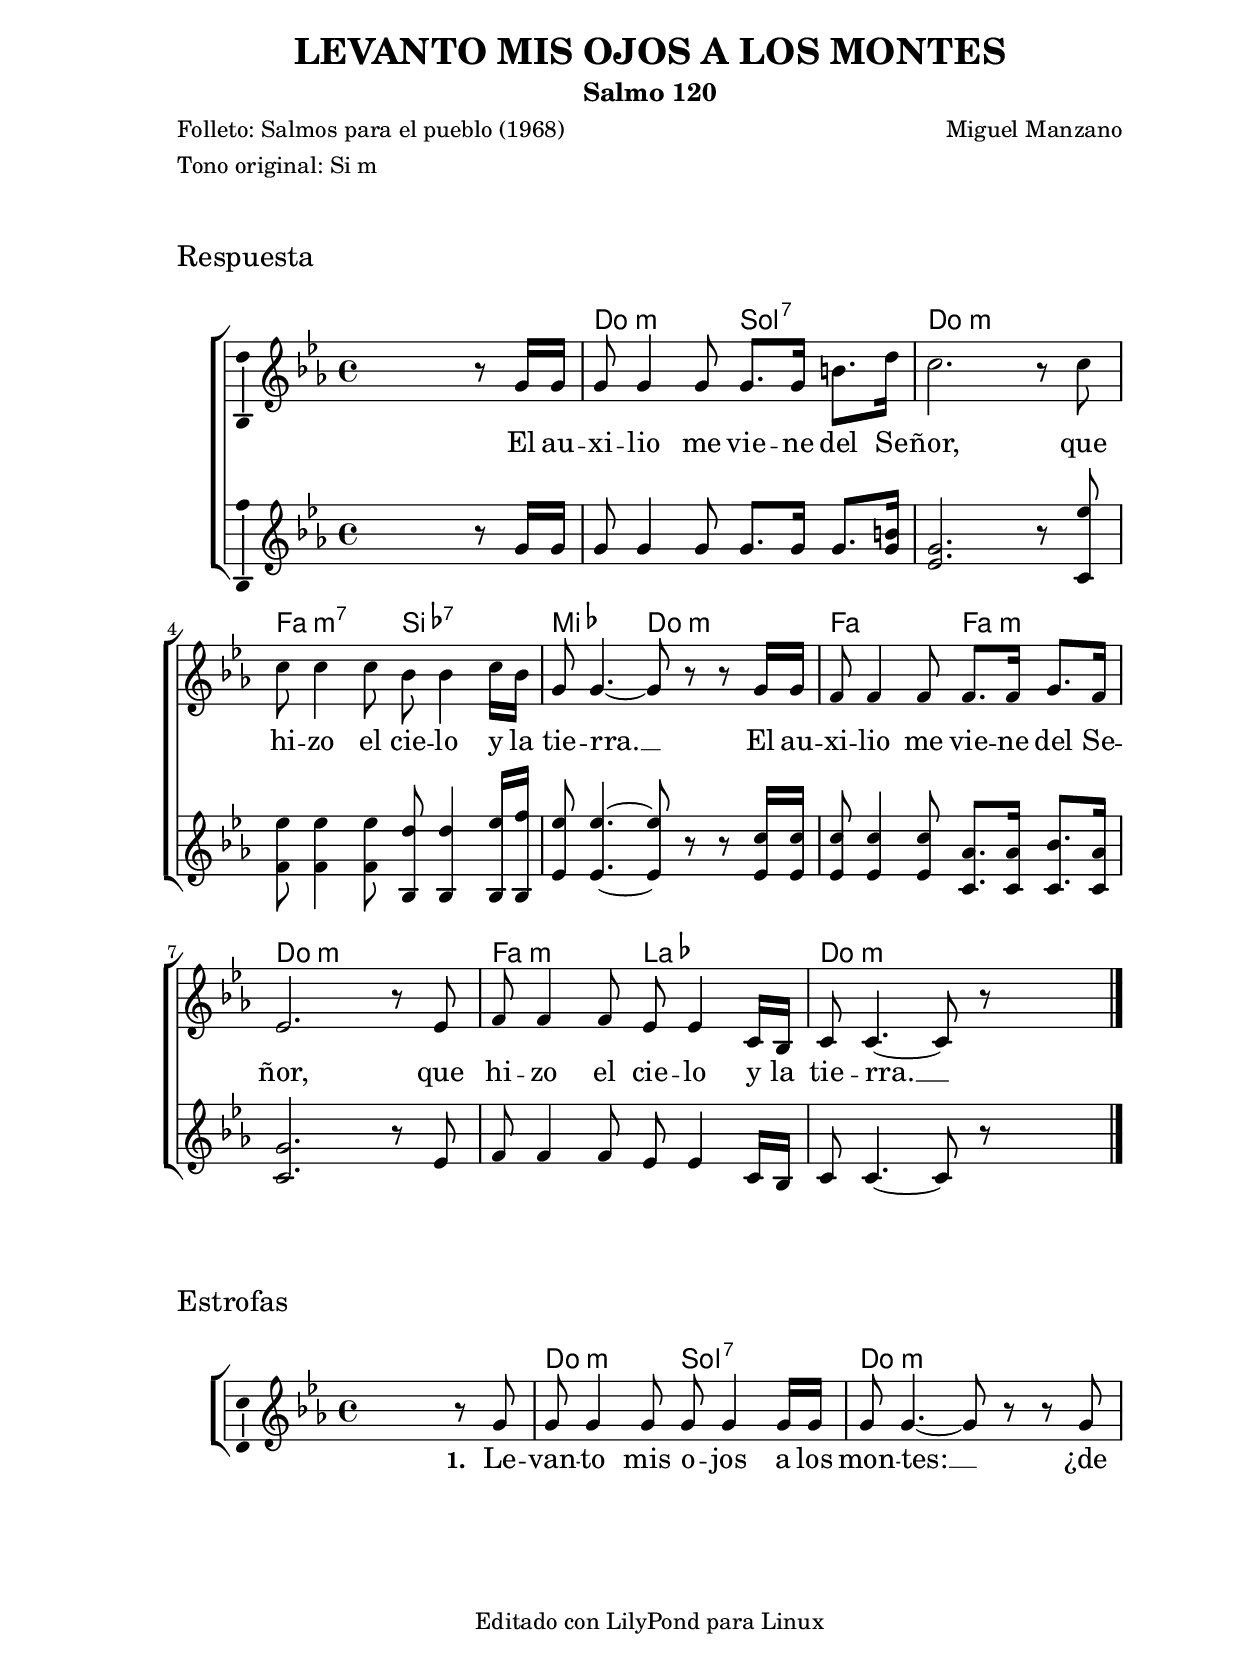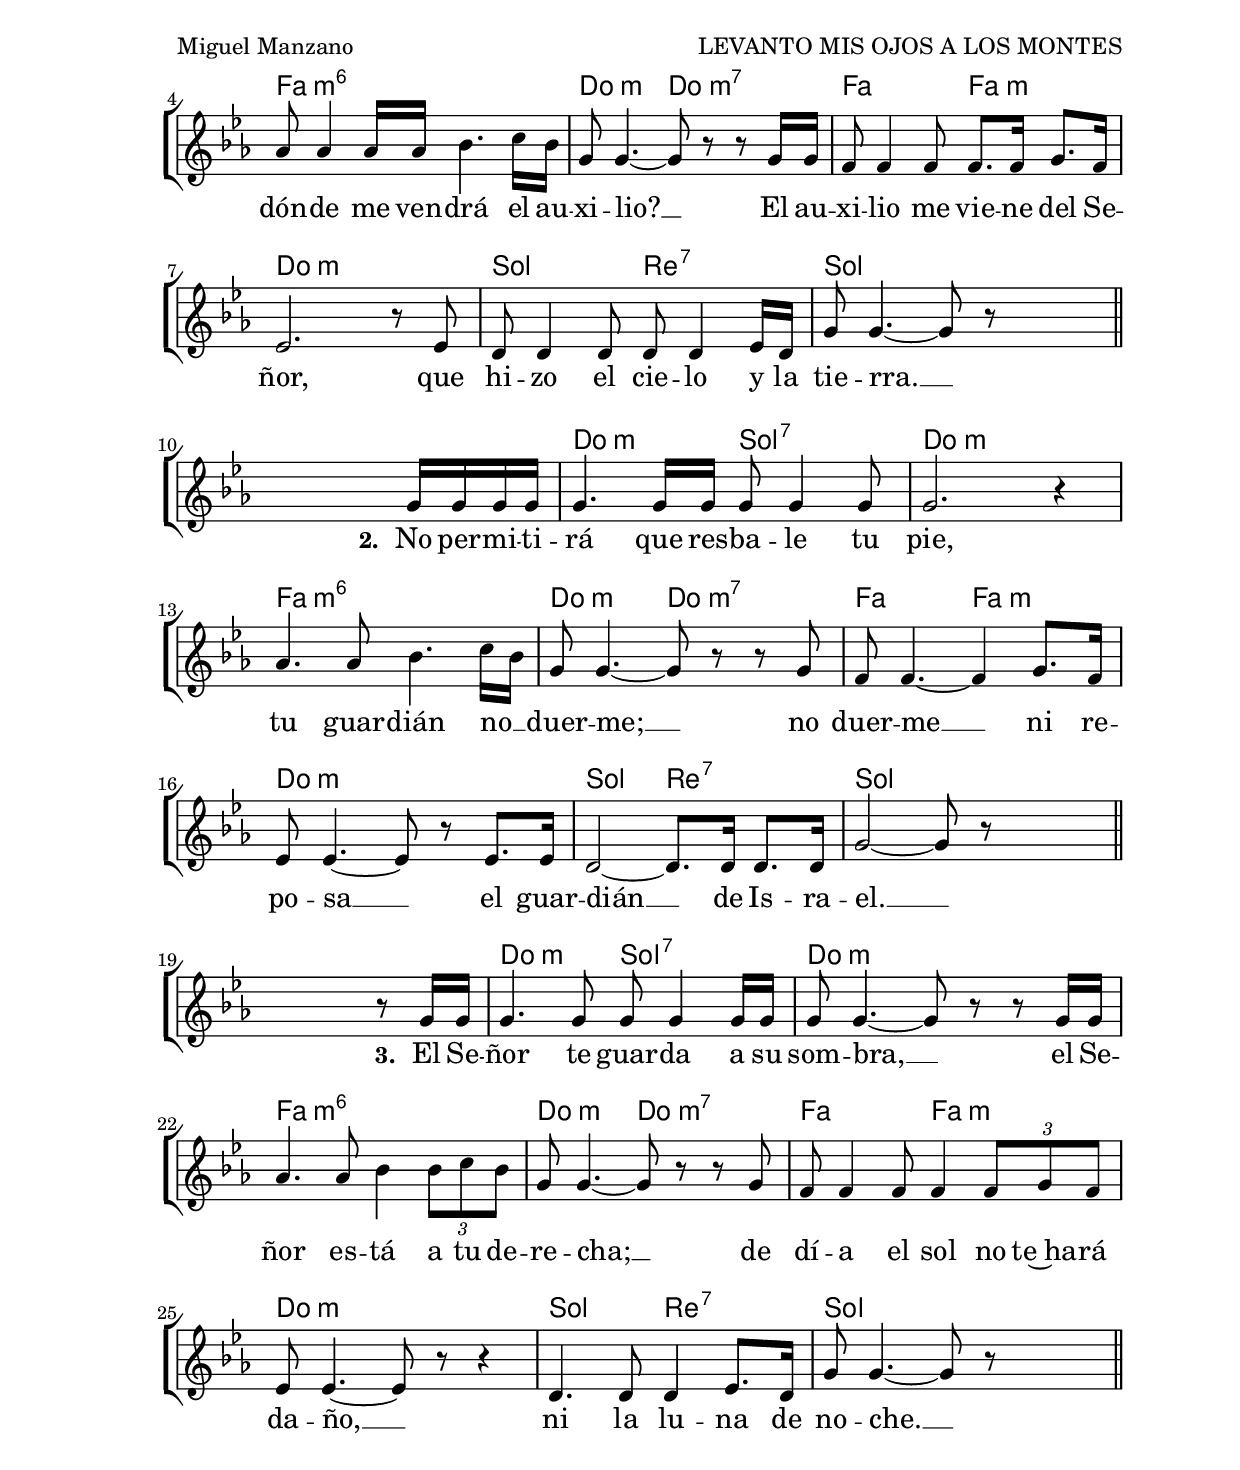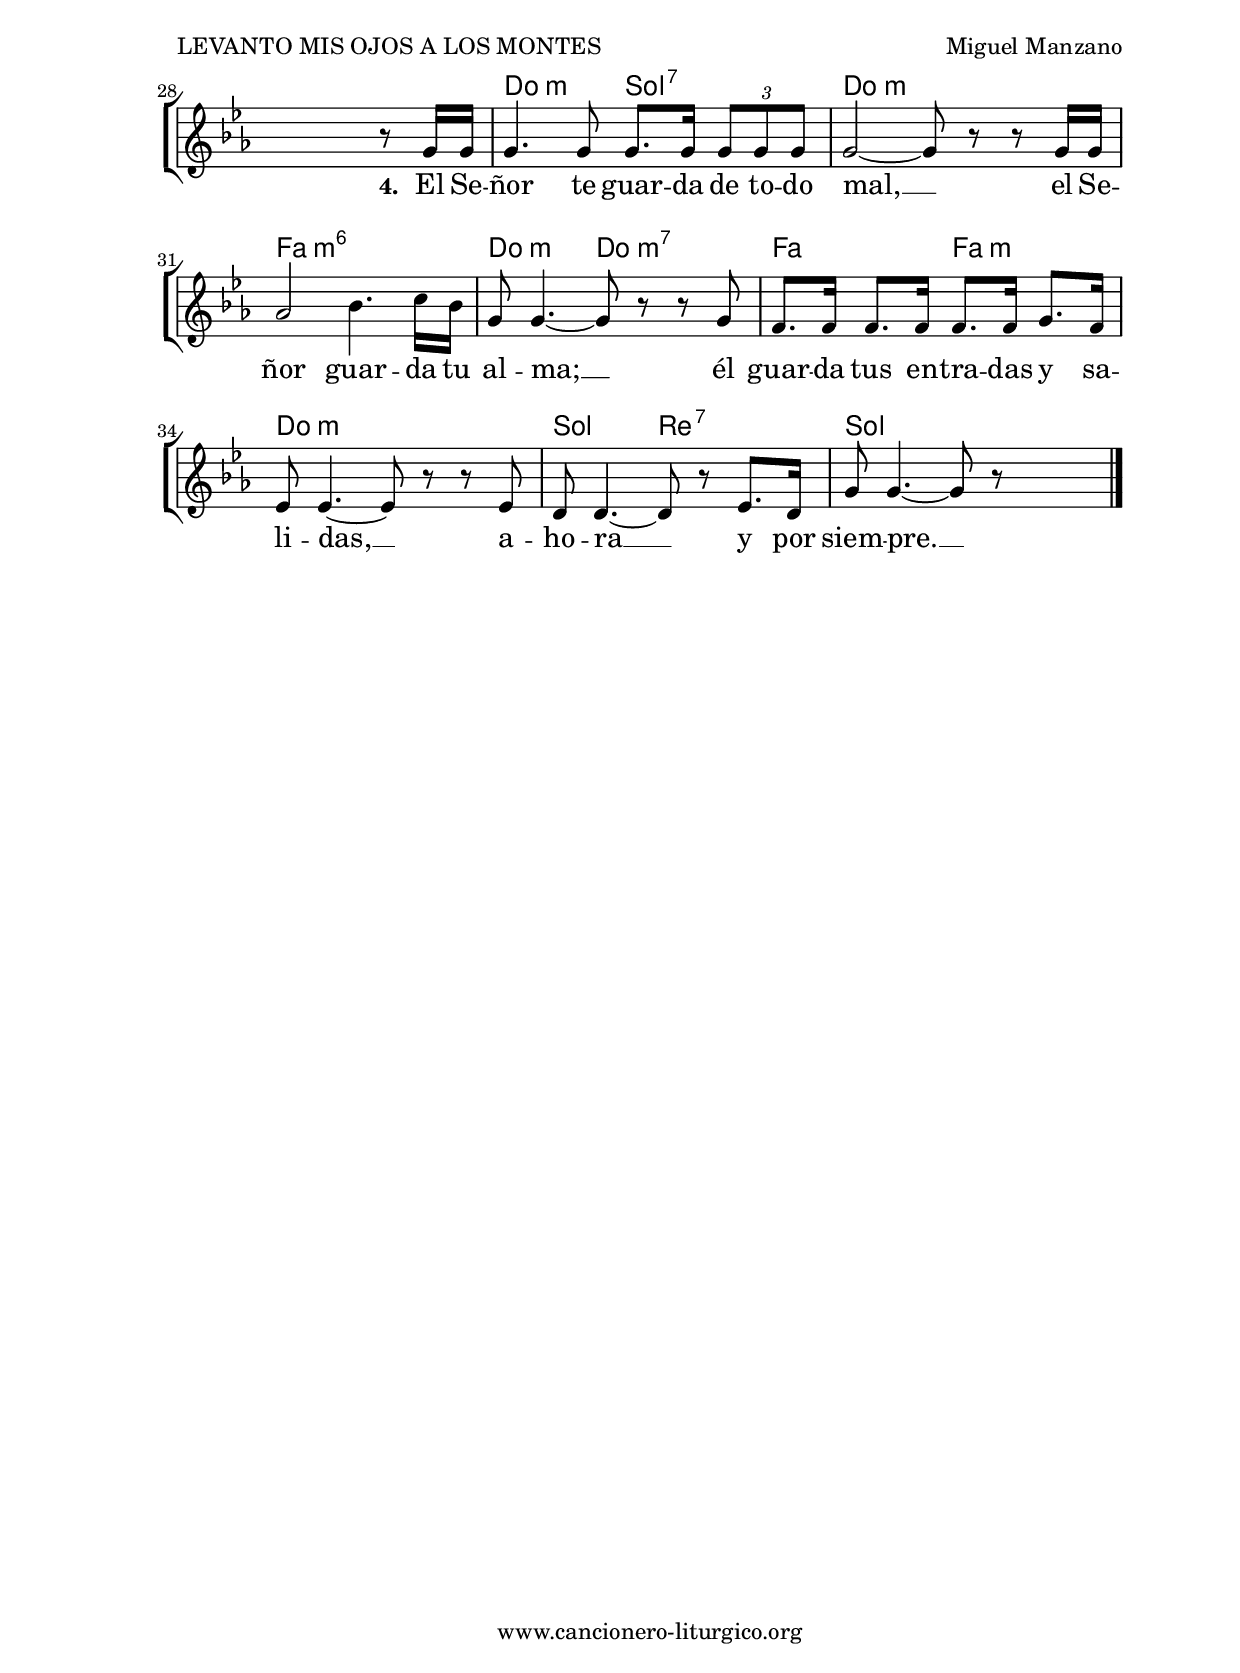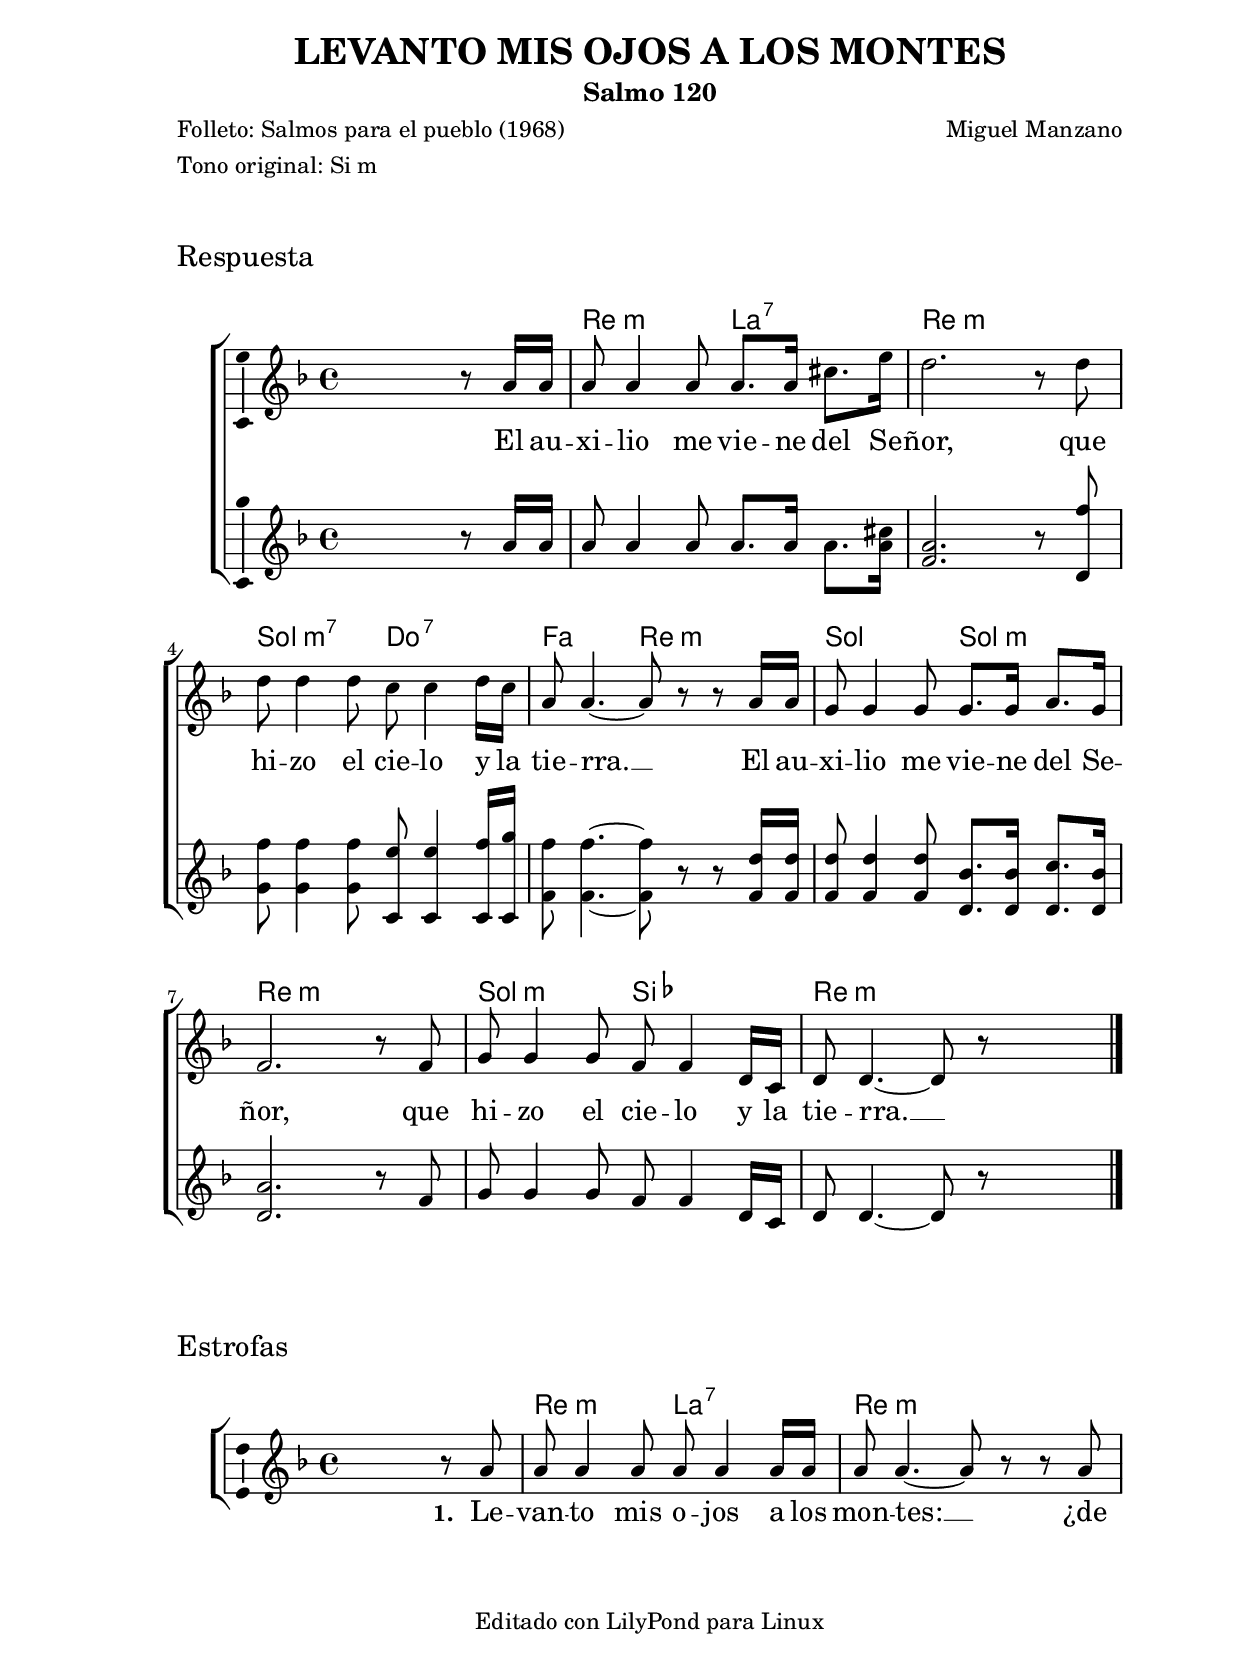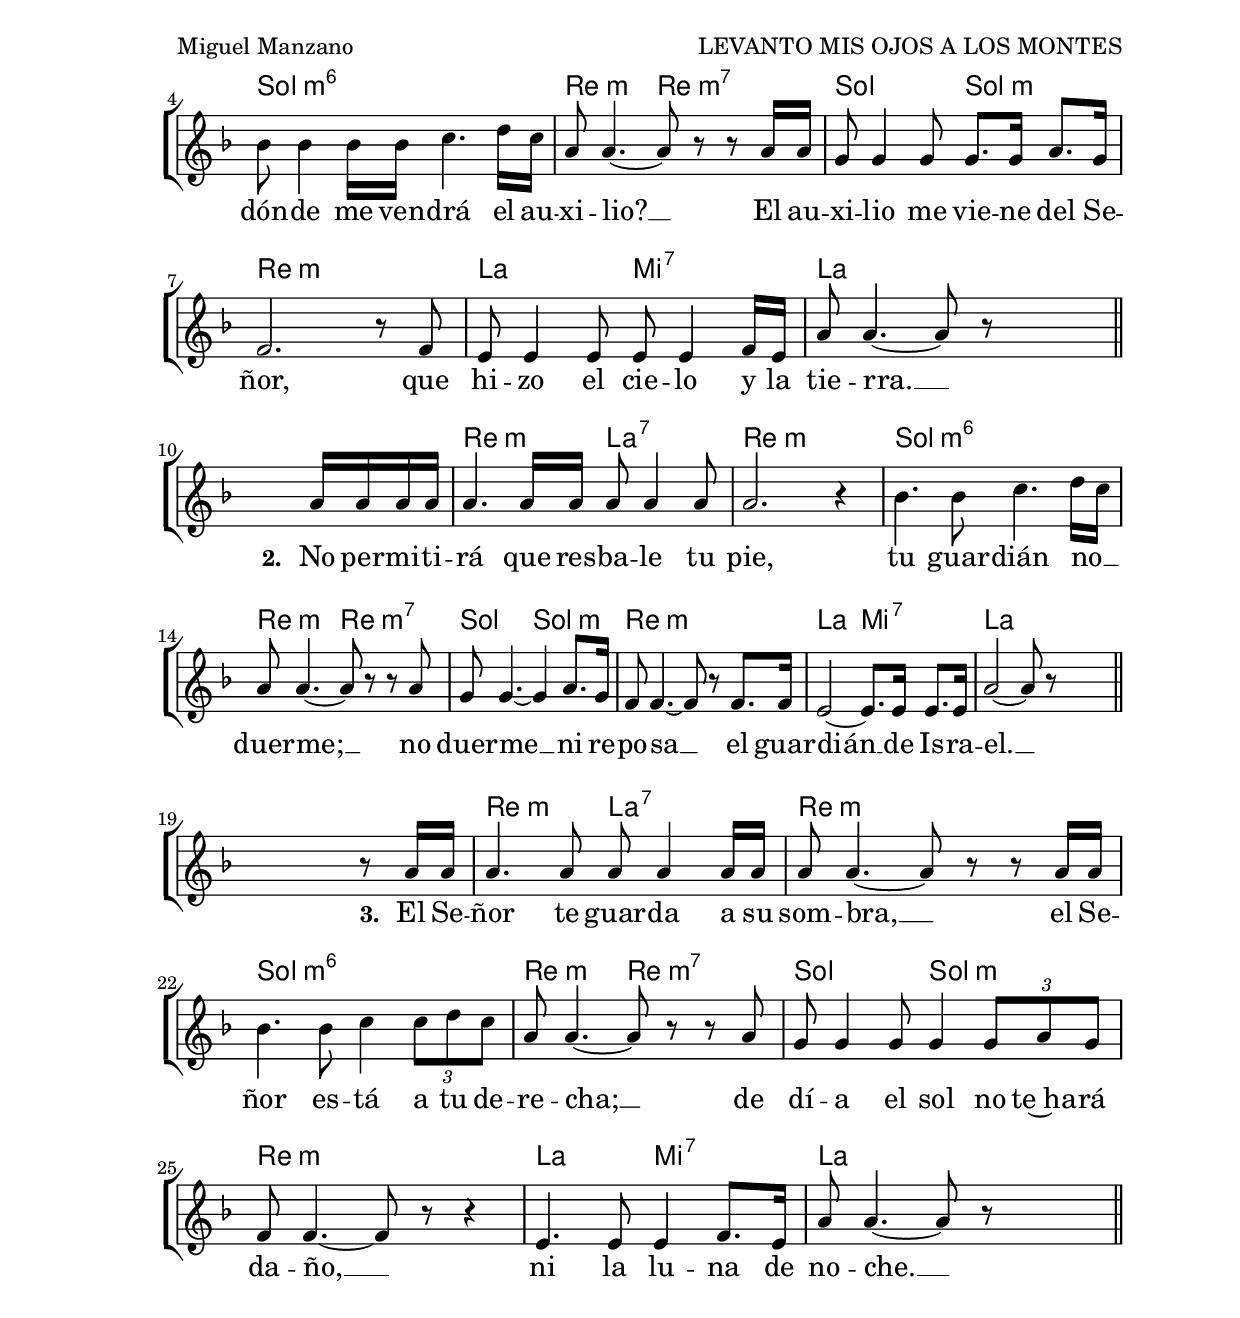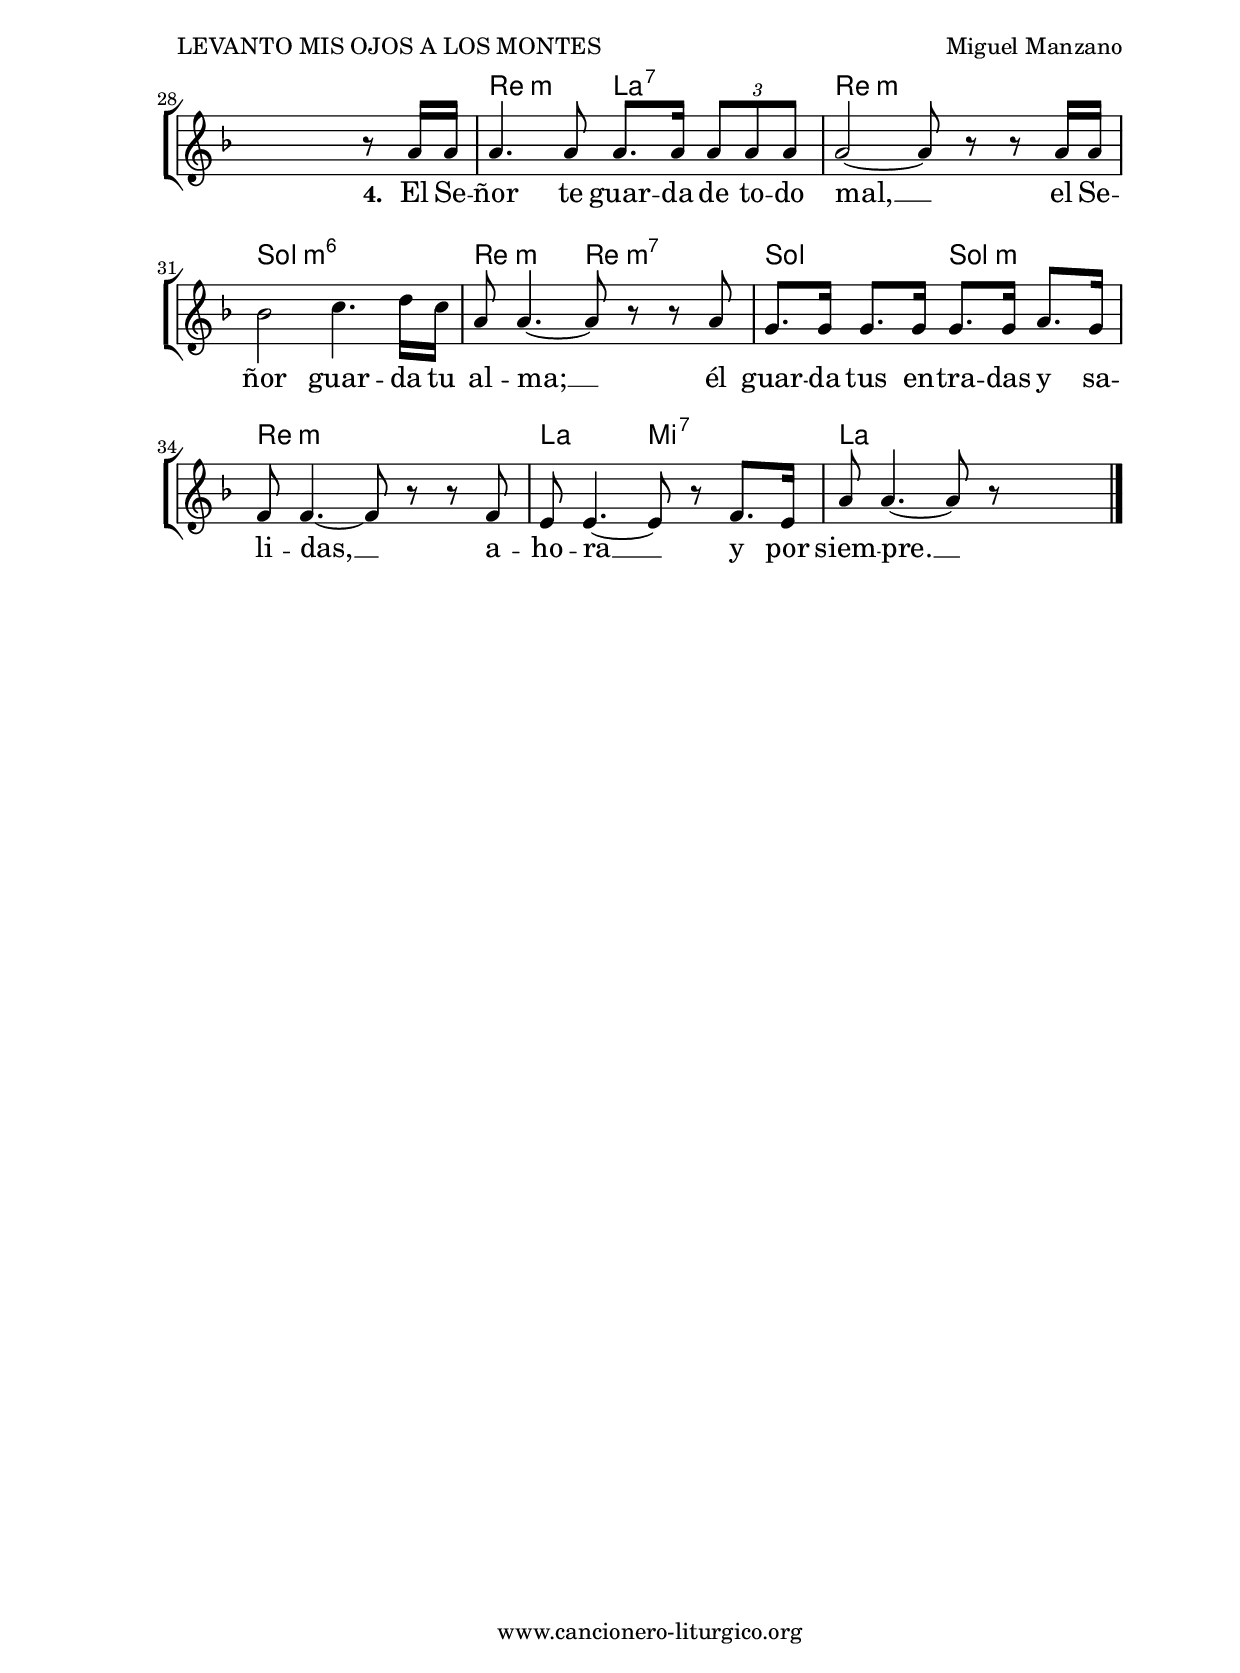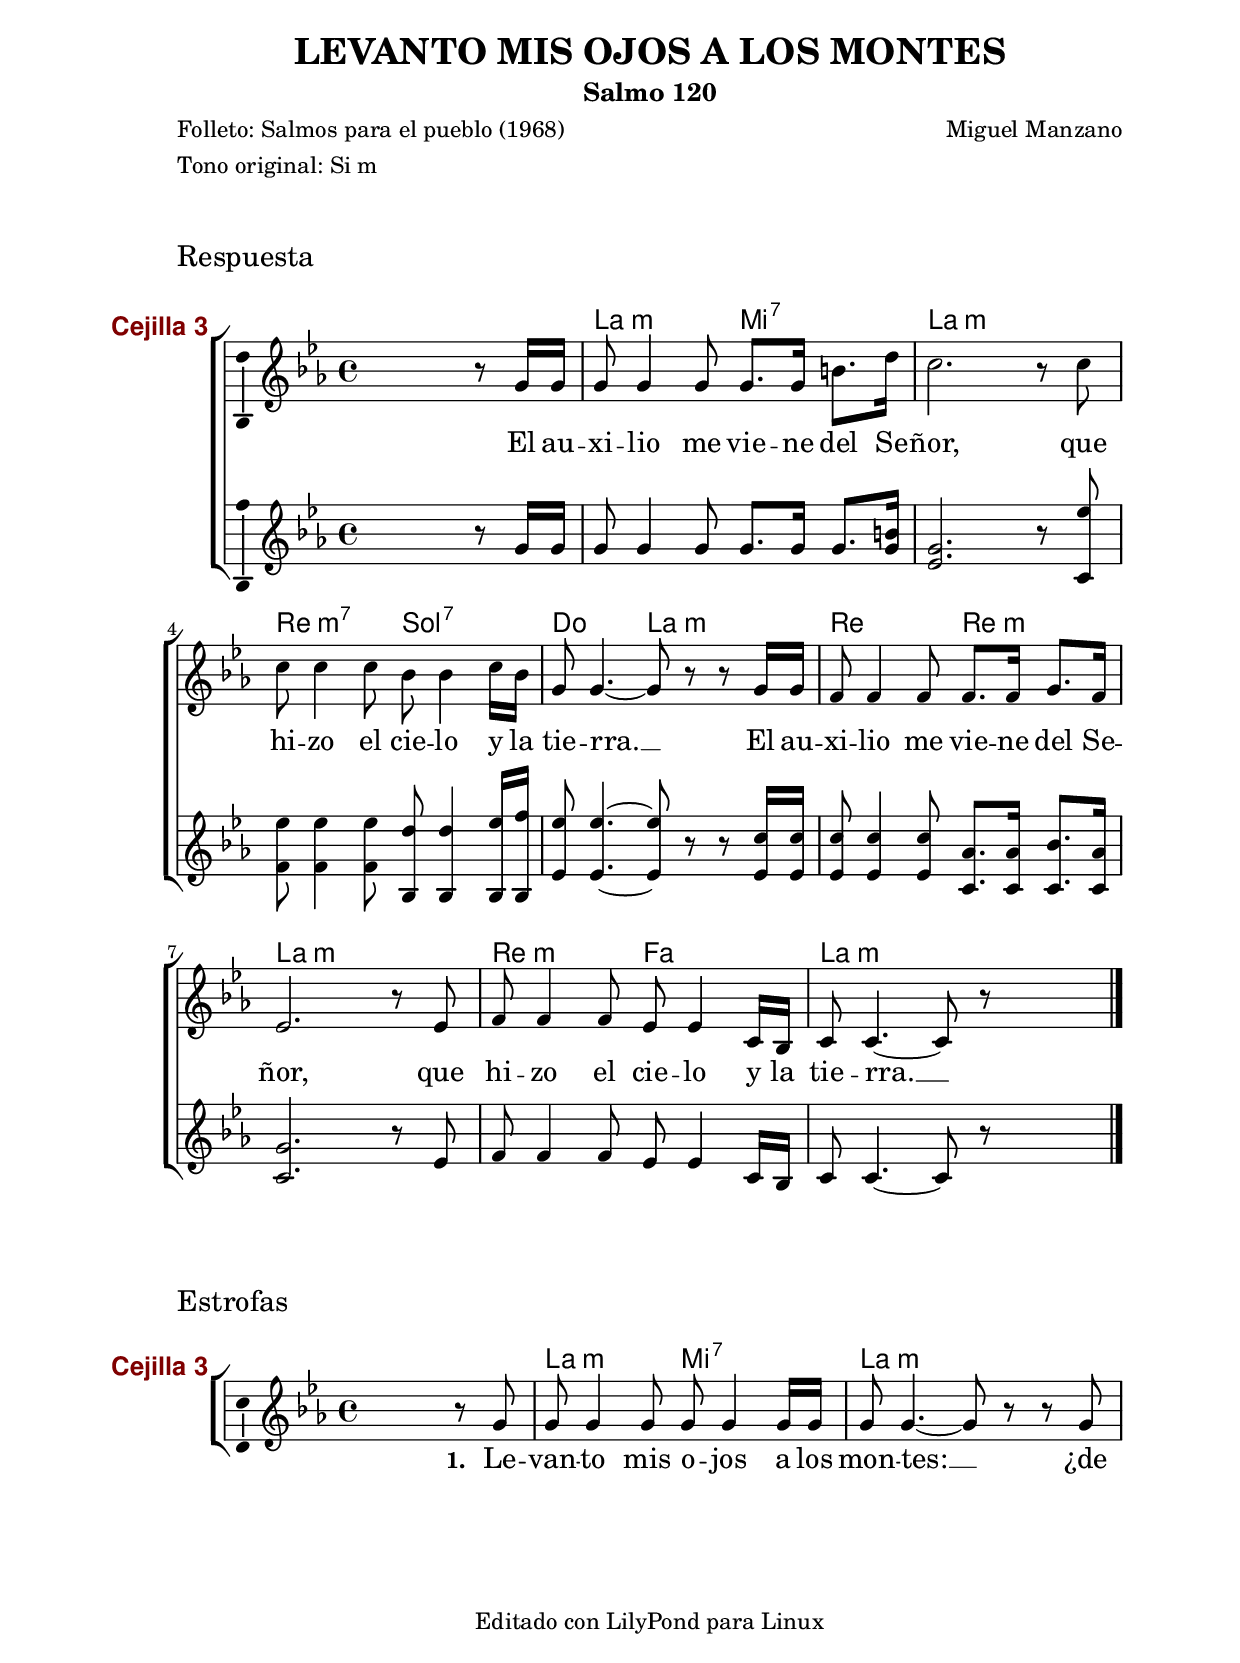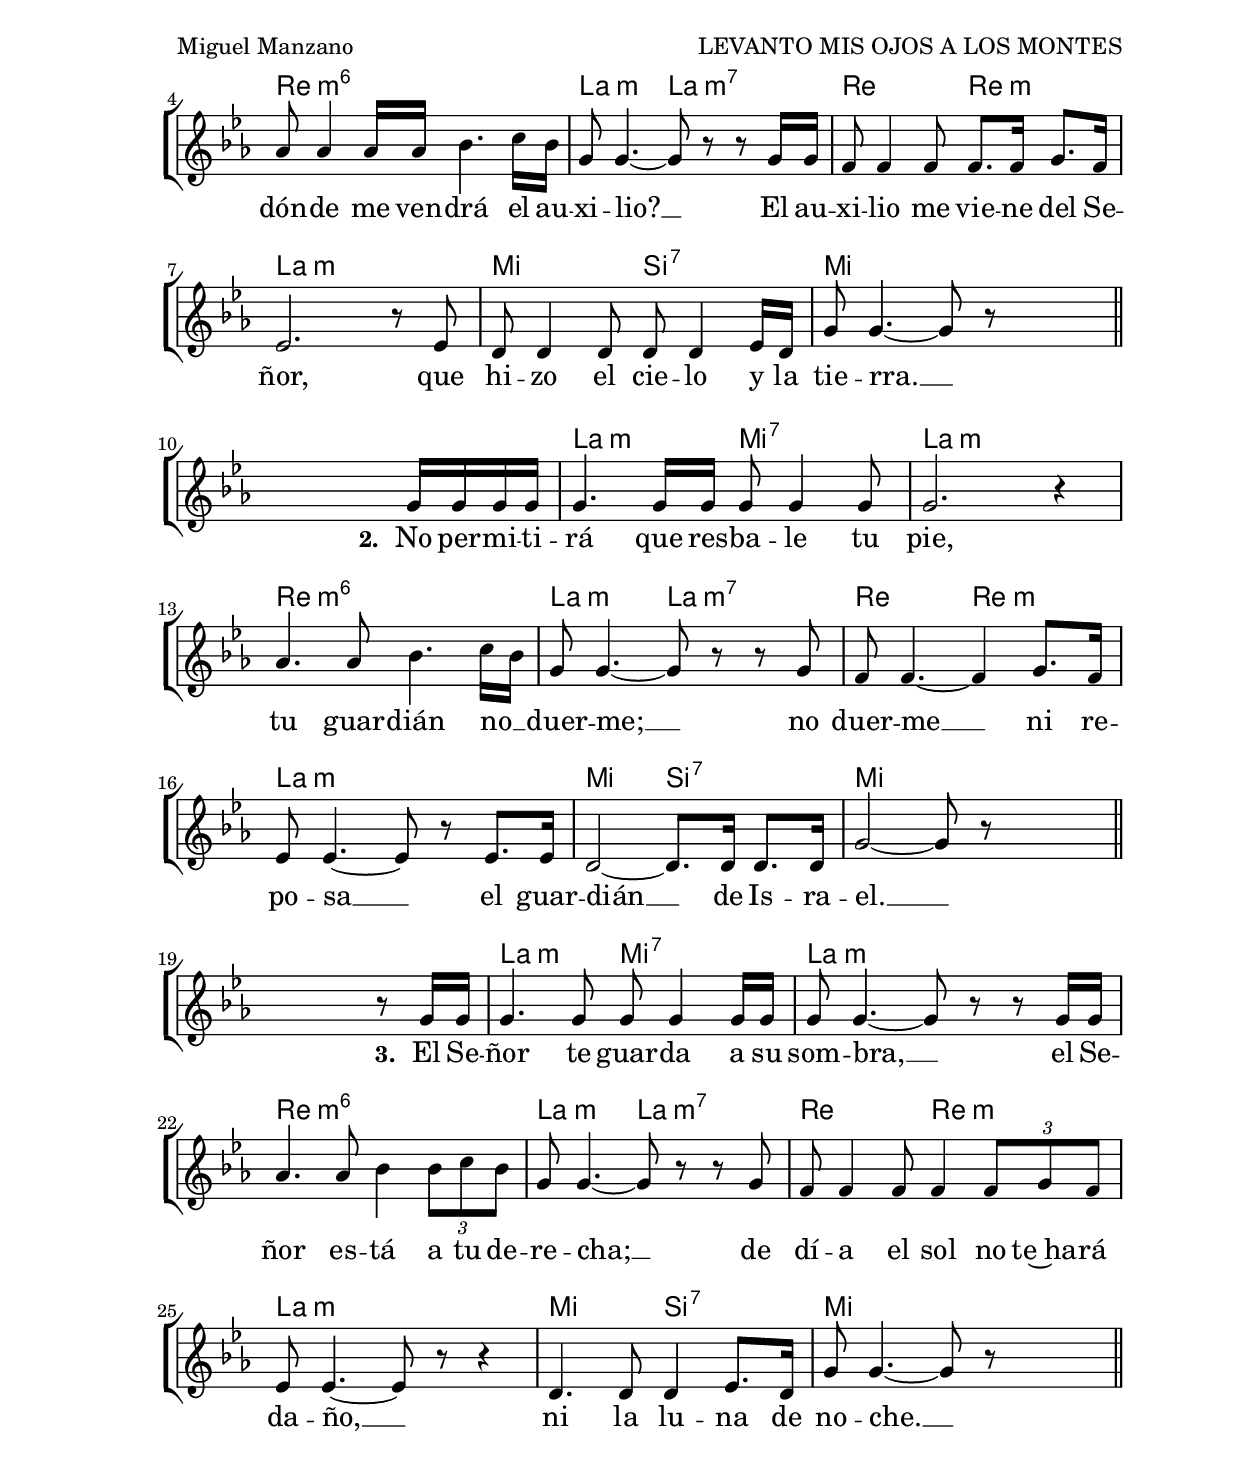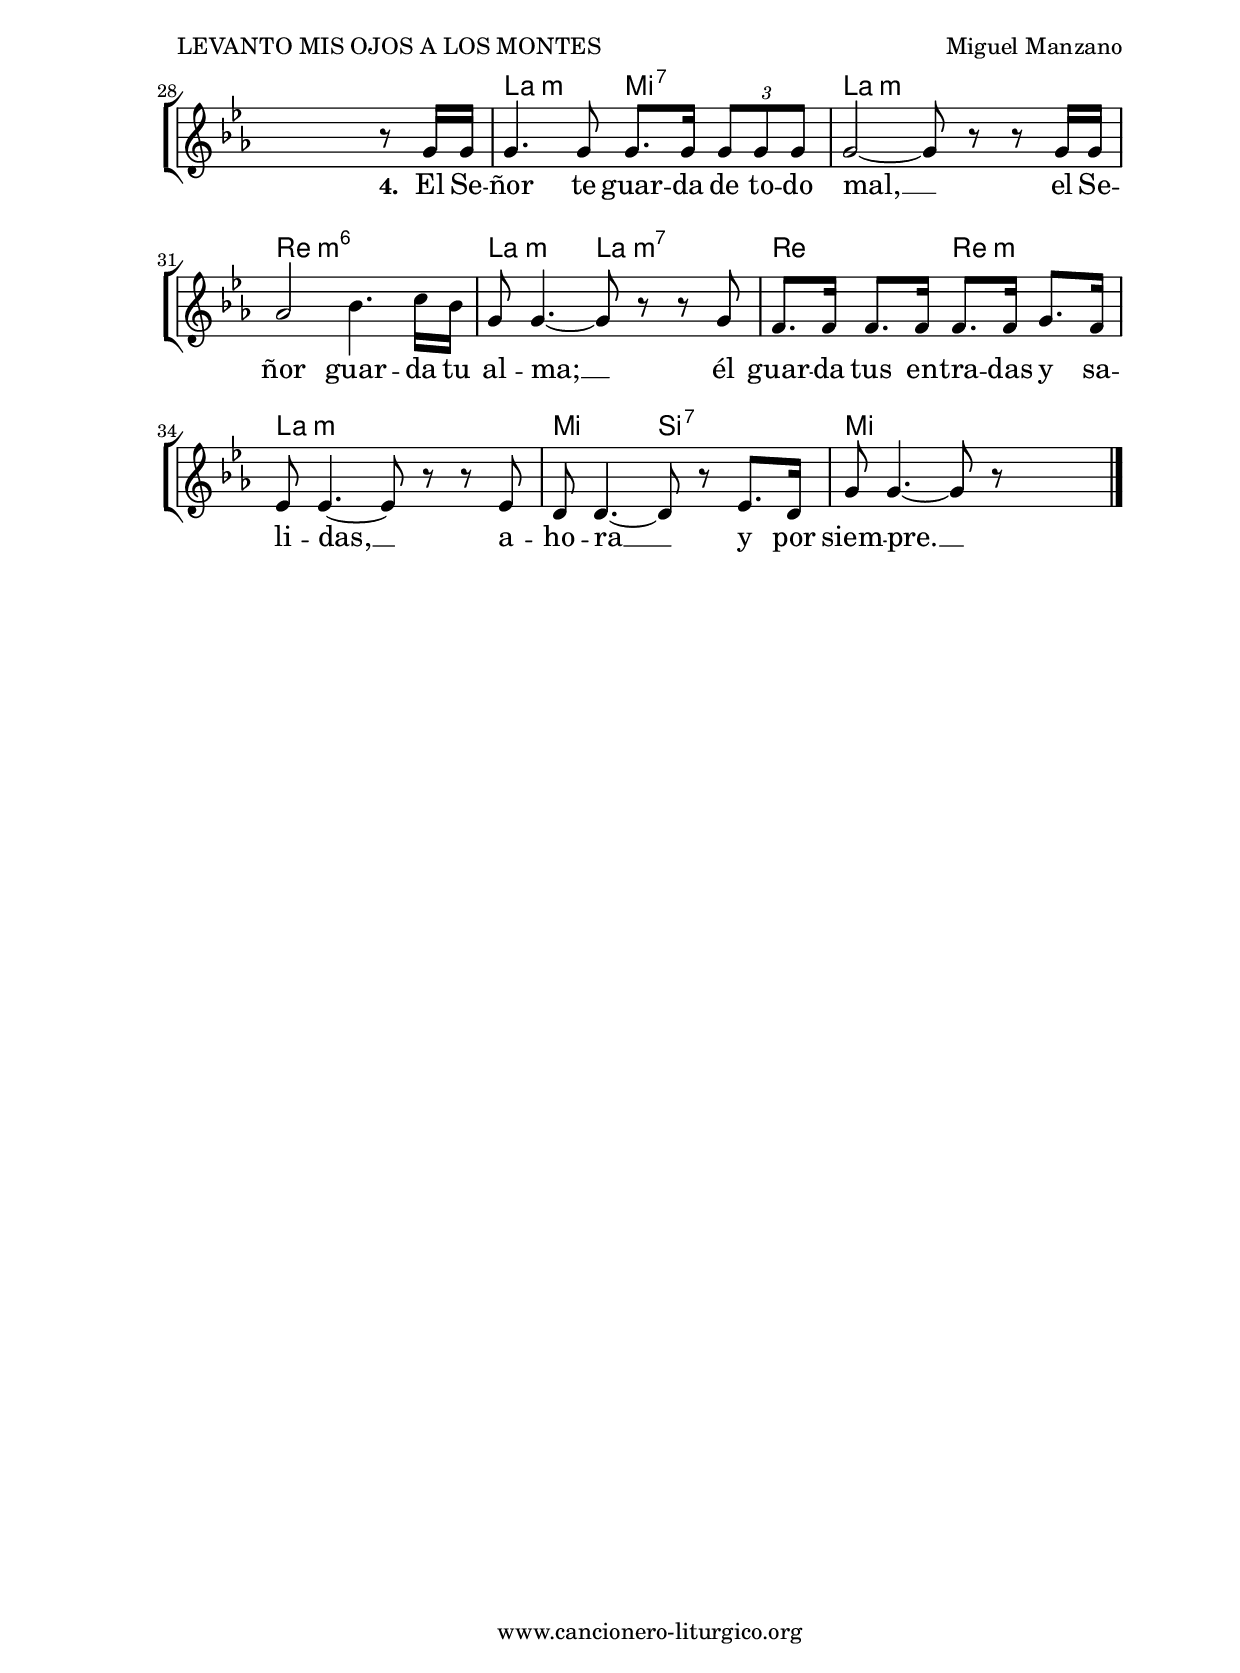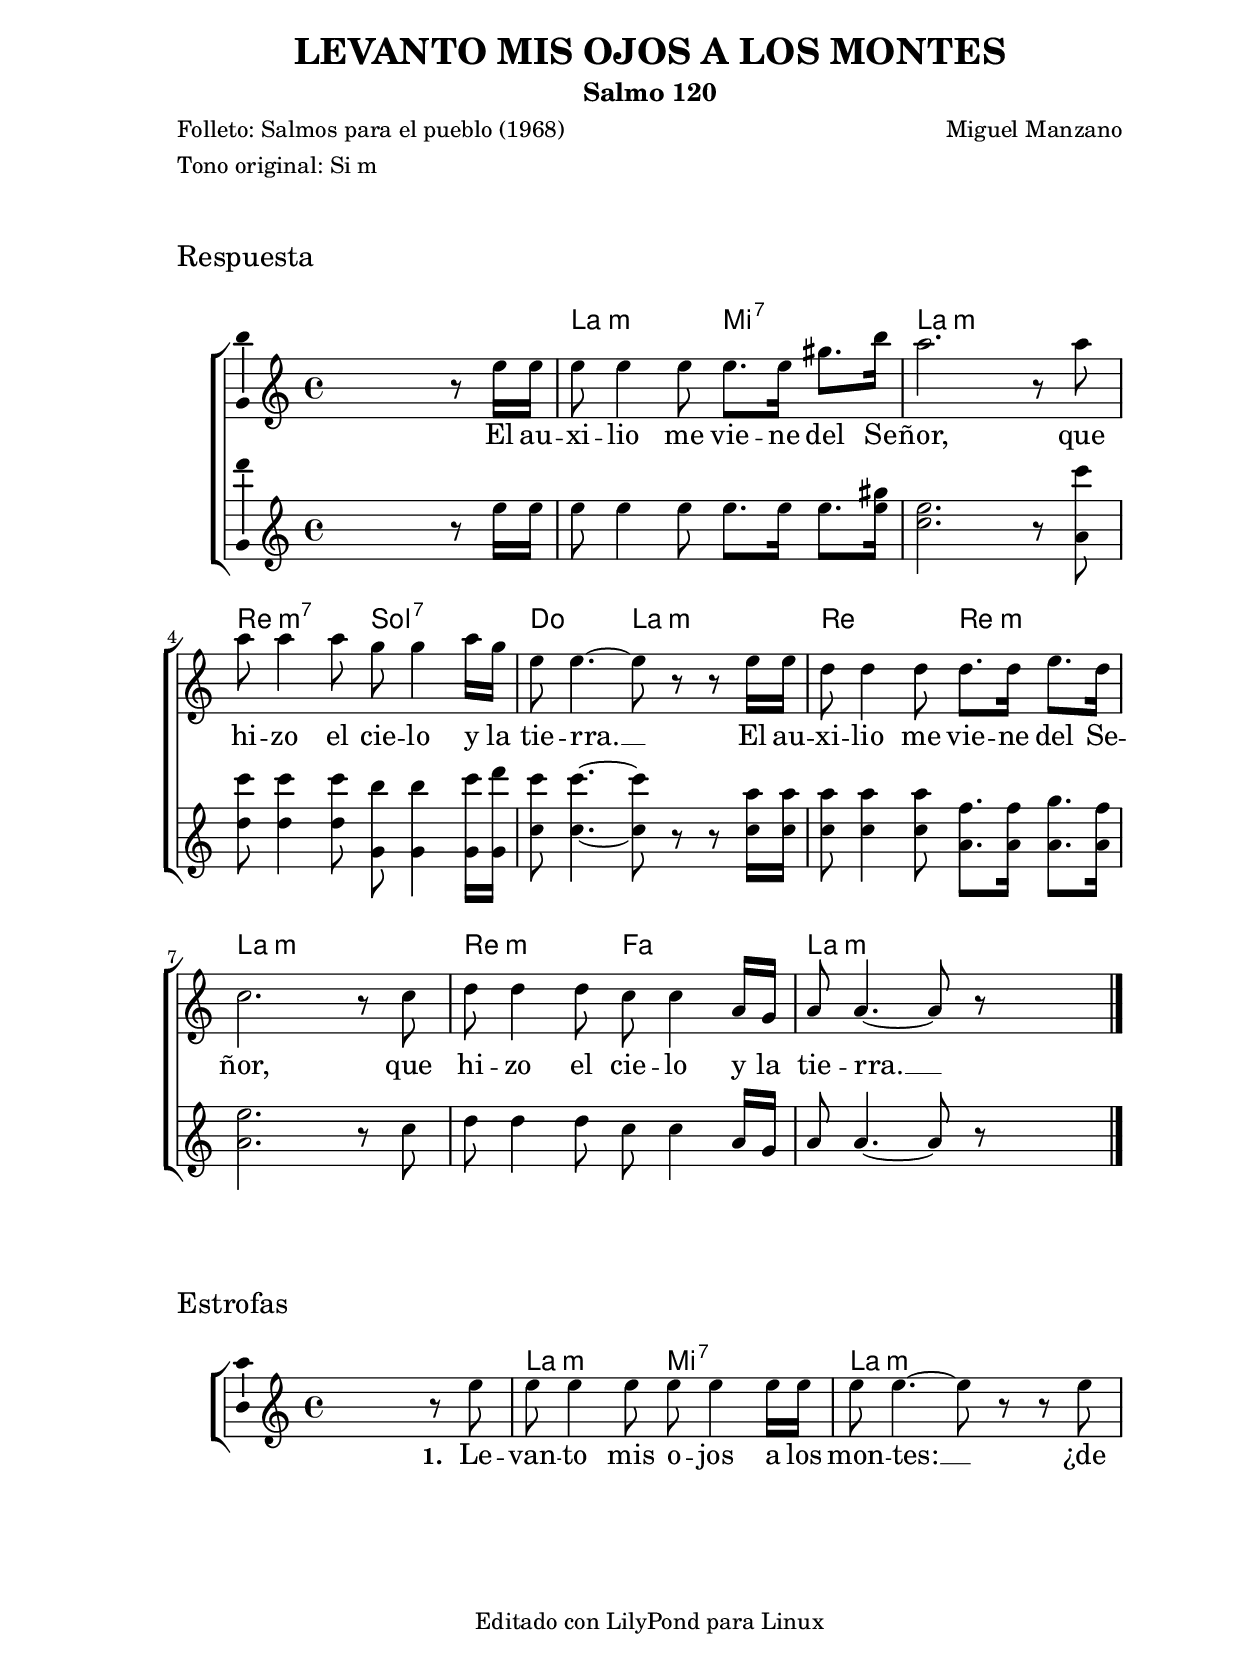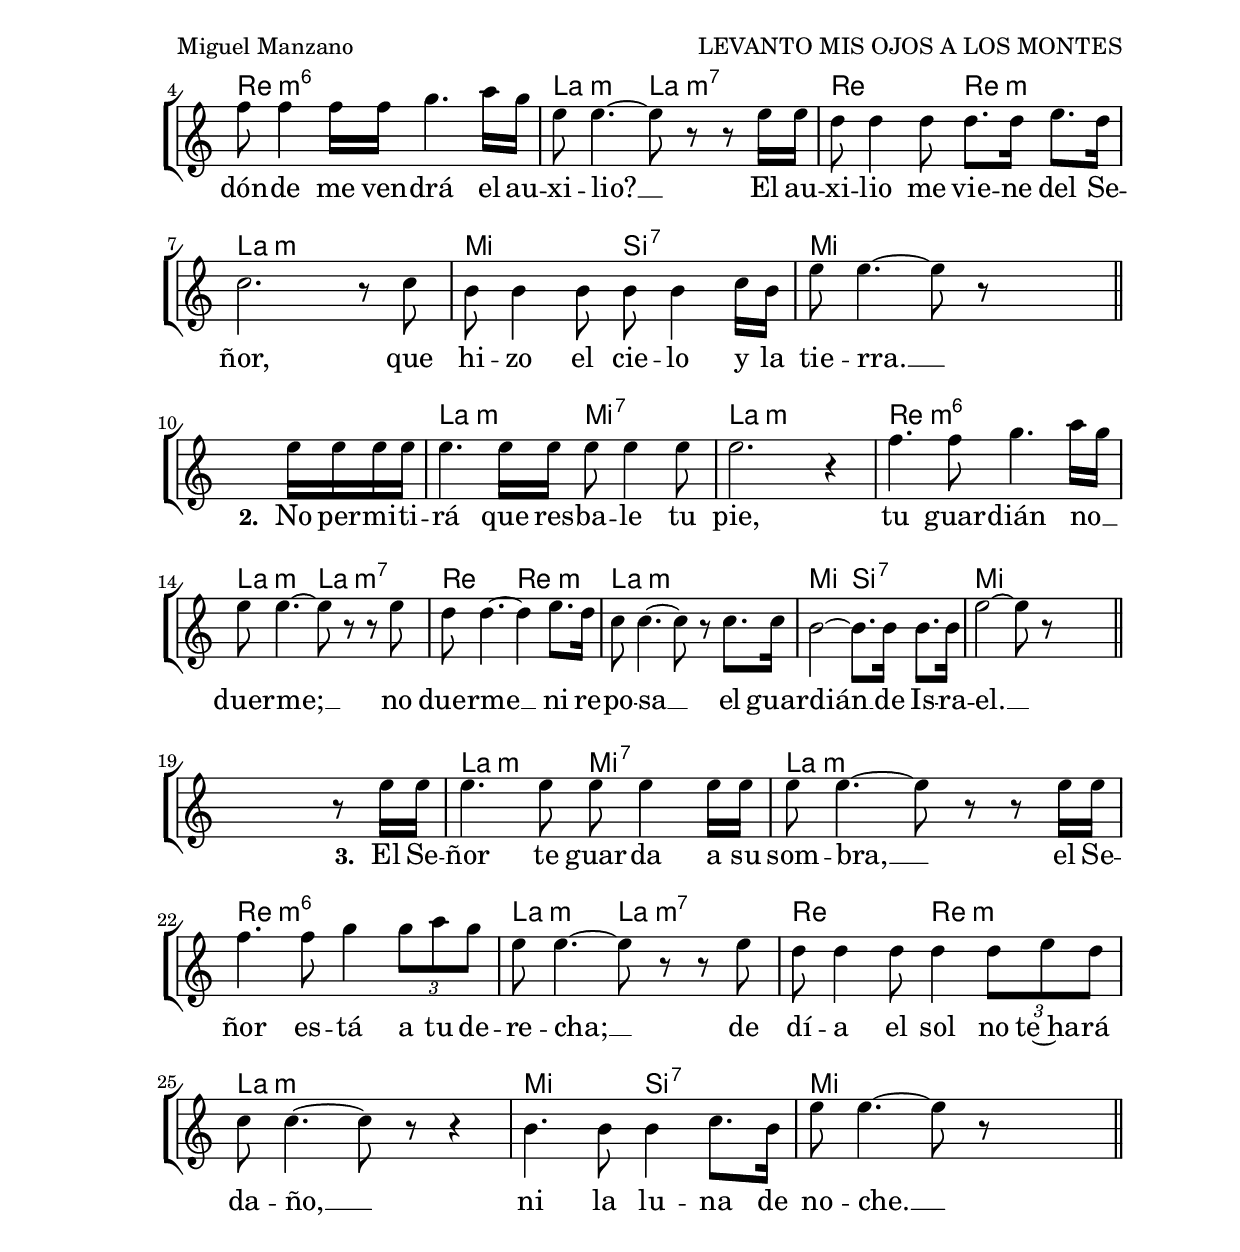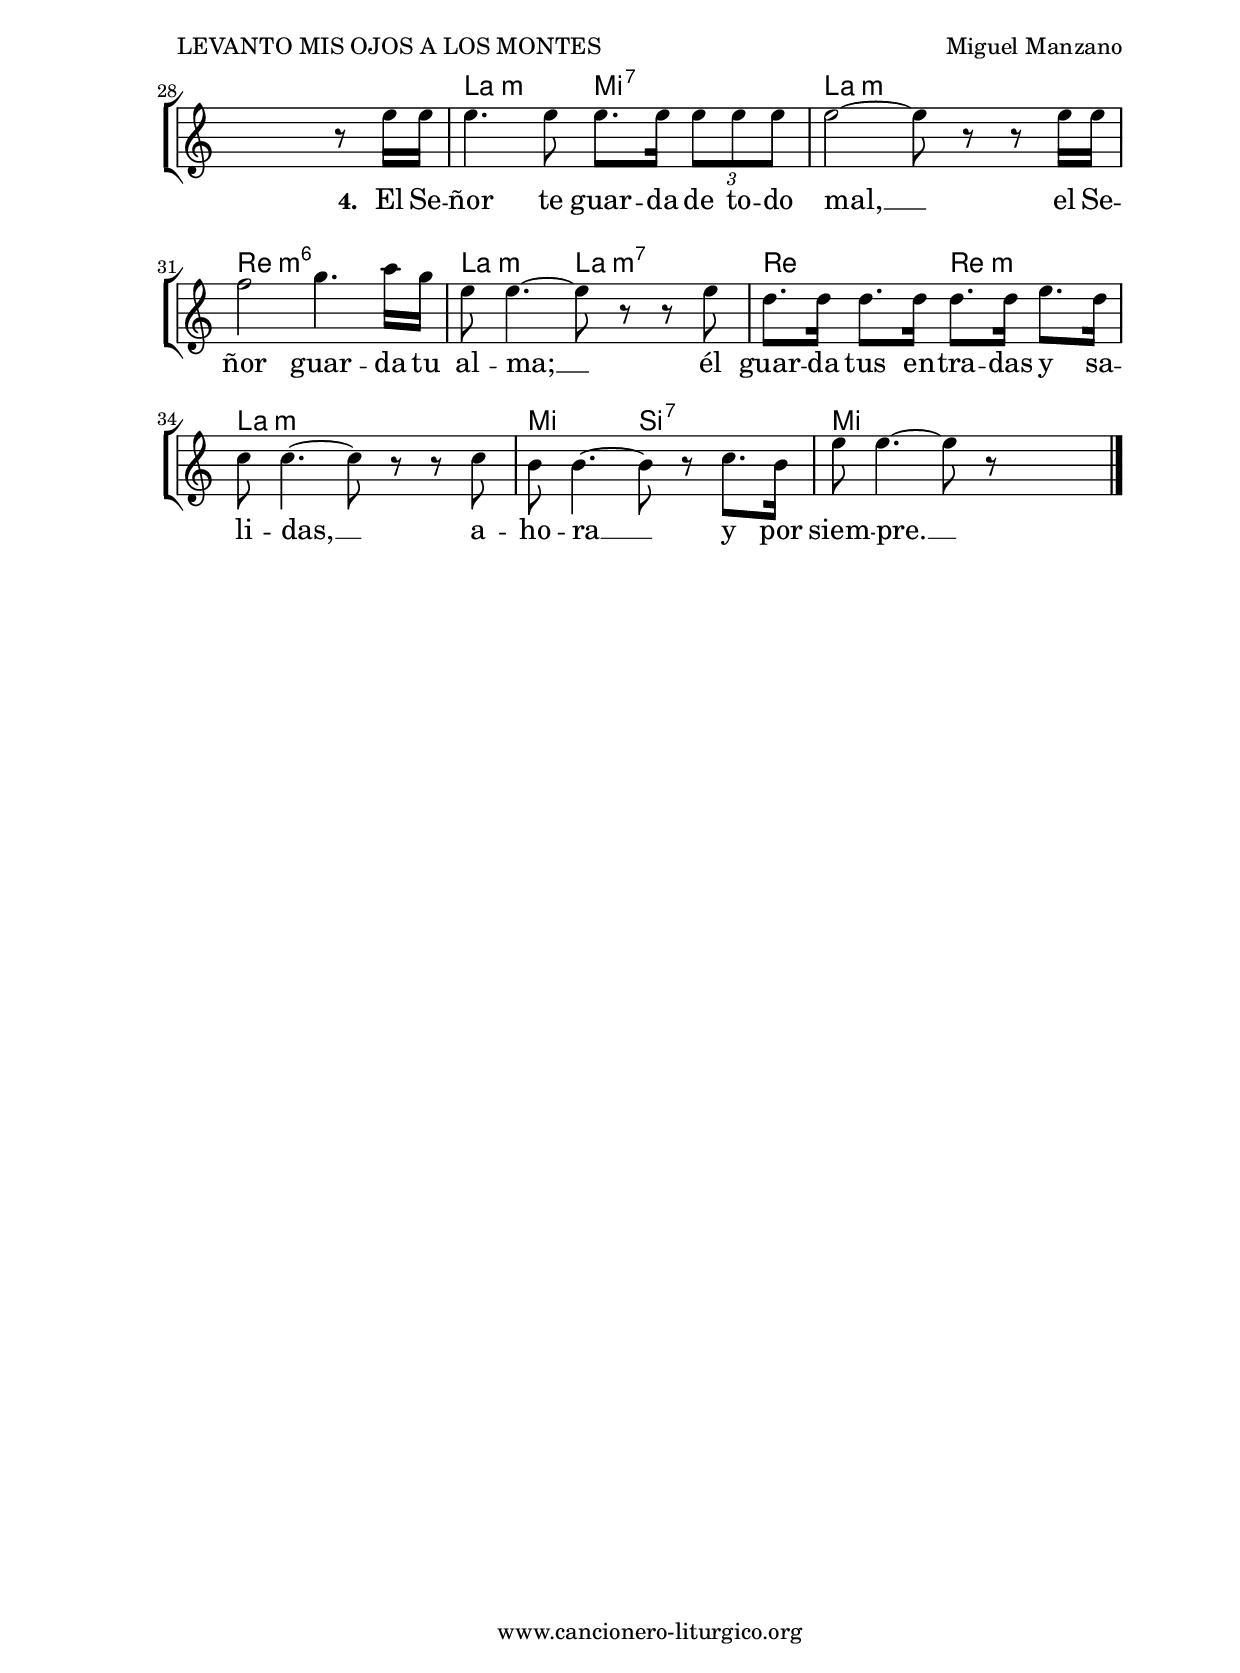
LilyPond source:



%versión de lilypond para la que se ha escrito esta partitura:
\version "2.16.0"

	%Tamaño papel
	#(set-default-paper-size "a4")
	%Tamaño partitura
	#(set-global-staff-size 20)
	%No responde al pulsar sobre una nota
	#(ly:set-option 'point-and-click #f)

%parámetros del encabezamiento:
\header {
	title = "LEVANTO MIS OJOS A LOS MONTES"
	subtitle = "Salmo 120"
	composer = "Miguel Manzano"
	poet = "Folleto: Salmos para el pueblo (1968)"
%%%	poet = "CLN 524"
	meter = "Tono original: Si m"
	arranger = ""
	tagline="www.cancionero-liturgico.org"
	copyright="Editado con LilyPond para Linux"
	tiempo = ""
	usos = "Salmo"
	letra = ""
	}

%parámetros asociados al papel:
\paper  {
	oddHeaderMarkup = \markup {\fill-line { \on-the-fly #not-first-page \fromproperty #'header:title \on-the-fly #not-first-page \fromproperty #'header:composer }}
	evenHeaderMarkup = \markup {\fill-line { \fromproperty #'header:composer \fromproperty #'header:title }}
	#(set-paper-size "a4")
	print-page-number = ##f
	first-page-number = 1
	print-first-page-number = ##f
	head-separation = 3.0 \cm
	top-margin = 2.0 \cm
	bottom-margin = 0.5\cm
	left-margin = 3.0 \cm
	line-width = 16.0 \cm 
	indent = 8\mm
	interscoreline = 2.\mm
	between-system-space = 15\mm
%	para que las partituras no llenen la hoja:
	ragged-bottom = ##t
%	idem para la última hoja:
	ragged-last-bottom = ##f
%	para que las partituras llenen el ancho del papel:
	ragged-last = ##f
	after-title-space = 2.5 \cm
page-count=3
%system-count=8

	%Flexible Vertical Spacing
	markup-system-spacing =
	#'((basic-distance . 5) (minimum-distance . 3) (padding . 3))
	score-markup-spacing =
	#'((basic-distance . 15) (minimum-distance . 10) (padding . 3))
%	score-system-spacing =
%	#'((basic-distance . 15) (minimum-distance . 10) (padding . 5))
	system-system-spacing =
	#'((basic-distance . 5) (minimum-distance . 3) (padding . 3))
	markup-markup-spacing =
	#'((basic-distance . 20) (minimum-distance . 15) (padding . 3))
	last-bottom-spacing =
	#'((basic-distance . 5) (minimum-distance . 5) (padding . 3))
%	top-system-spacing =
%	#'((basic-distance . 10) (minimum-distance . 5) (padding . 3))
%	top-markup-spacing =
%	#'((basic-distance . 15) (minimum-distance . 10) (padding . 3))

	}


%parámetros que afectan a toda la partitura:
global =  {
	%clave de sol (G):
	\clef G
	%armadura:
	\transpose b c'
	\key b \minor
	\tempo 4=100
	\set Score.tempoHideNote = ##t
	}


%%%%%%%%%%%%%%%%%%%%%%%%%%%%%%%%%%%%%%%%%%%%%%%%%%%%%%%
%%%%%%%%%%%%%%%%%%%%%%%%%%%%%%%%%%%%%%%%%%%%%%%%%%%%%%%
%%%%%%%%%%%%%%%%%%%%%%%%%%%%%%%%%%%%%%%%%%%%%%%%%%%%%%%


acordesrespuno = {
	\italianChords
	\chordmode {
	\transpose b c'
{

s2 s2 b2:m fis:7 b:m s e:m7 a:7 d b:m e e:m b:m s e:m g b:m s

}
}
}

melodiarespuno = 
	\transpose b c'
{
	\relative c'{

\time 4/4

s2 s4 r8 fis16 fis
fis8 fis4 fis8 fis8. fis16 ais8. cis16
b2. r8 b8
b8 b4 b8 a8 a4 b16 a
fis8 fis4.~fis8 r8 r8 fis16 fis
e8 e4 e8 e8. e16 fis8. e16
d2. r8 d8
e8 e4 e8 d8 d4 b16 a
b8 b4.~b8 r8 s4

\bar "|."
}
}


melodiarespunob = 
	\transpose b c'
{
	\relative c'{

\time 4/4

s2 s4 r8 fis16 fis
<<
{
fis8 fis4 fis8 fis8. fis16 fis8. ais16
fis2. r8 d'8
d8 d4 d8 cis8 cis4 d16 e
d8 d4.~d8 r8 r8 b16 b
b8 b4 b8 g8. g16 a8. g16
fis2. r8 d8
e8 e4 e8 d8 d4 b16 a
b8 b4.~b8 r8 s4
}
{
s2 s4 s8. fis'16
d2. r8 b8
e8 e4 e8 a,8 a4 a16 a
d8 d4.~d8 r8 r8 d16 d
d8 d4 d8 b8. b16 b8. b16
b2. r8 s8
s1
s1
}
>>

\bar "|."
}
}

textorespuno = \lyricmode {

El au -- xi -- lio me vie -- ne del Se -- ñor,
que hi -- zo el cie -- lo y la tie -- rra. __
El au -- xi -- lio me vie -- ne del Se -- ñor,
que hi -- zo el cie -- lo y la tie -- rra. __

	}

acordesrespunoStaff = \context ChordNames = acordesrespunoStaff <<
	\set chordChanges = ##t
	\acordesrespuno
	>>


%%%%%%%%%%%%%%%%%%%%%%%%%%%%%%%%%%% CEJILLA %%%%%%%%%%%%%%%%%%%%%%%%%%%%%%%%%%%
acordesrespunocejilla = {
%%%	\override ChordNames.ChordName #'font-size = #-1
%%%	\override ChordNames.ChordName #'font-series = #'bold
	\transpose c a {
		\acordesrespuno
		}
	}

acordesrespunocejillaStaff = \context ChordNames = acordesrespunocejillaStaff <<
	\set Staff.instrumentName = \markup \with-color #darkred \larger \bold \sans "Cejilla 3"
	\set chordChanges = ##t
	\acordesrespunocejilla
	>>
%%%%%%%%%%%%%%%%%%%%%%%%%%%%%%%%%%% CEJILLA %%%%%%%%%%%%%%%%%%%%%%%%%%%%%%%%%%%


vozrespunoStaff = \context Voice = vozrespunoStaff
\with {\consists "Ambitus_engraver"}
<<
%	\set Staff.instrumentName = ""
%	\set Staff.shortInstrumentName = ""
%	\set Staff.midiInstrument = #"clarinet"
%	\set Staff.midiInstrument = #"cello"
%	\set Staff.midiInstrument = #"flute"
	\set Staff.midiInstrument = #"electric guitar (jazz)"
%	\set Staff.midiInstrument = #"english horn"
%	\set Staff.midiInstrument = #"violin"
%	\set Staff.midiInstrument = #"glockenspiel"
	\set Staff.midiMinimumVolume = #0.7
	\set Staff.midiMaximumVolume = #0.9
	\global
	\melodiarespuno
	>>

vozrespunobStaff = \context Voice = vozrespunobStaff
\with {\consists "Ambitus_engraver"}
<<
%	\set Staff.instrumentName = ""
%	\set Staff.shortInstrumentName = ""
%	\set Staff.midiInstrument = #"clarinet"
%	\set Staff.midiInstrument = #"cello"
%	\set Staff.midiInstrument = #"flute"
	\set Staff.midiInstrument = #"electric guitar (jazz)"
%	\set Staff.midiInstrument = #"english horn"
%	\set Staff.midiInstrument = #"violin"
%	\set Staff.midiInstrument = #"glockenspiel"
	\set Staff.midiMinimumVolume = #0.7
	\set Staff.midiMaximumVolume = #0.9
	\global
	\melodiarespunob
	>>

textorespunoStaff = \context Lyrics = textorespunoStaff <<
	\lyricsto vozrespunoStaff \textorespuno
	>>


%%%%%%%%%%%%%%%%%%%%%%%%%%%%%%%%%%%%%%%%%%%%%%%%%%%%%%%
%%%%%%%%%%%%%%%%%%%%%%%%%%%%%%%%%%%%%%%%%%%%%%%%%%%%%%%
%%%%%%%%%%%%%%%%%%%%%%%%%%%%%%%%%%%%%%%%%%%%%%%%%%%%%%%


acordesrespest = {
	\italianChords
	\chordmode {
	\transpose b c'
{

s1 b2:m fis2:7 b:m s e:m6 s b:m b:m7 e e:m b:m s fis cis:7 fis s
%%%s2 s4 s8 b8:m s2 fis2:7 b:m s e:m6 s b:m b:m7 e e:m b:m s fis cis:7 fis s

s1 b2:m fis2:7 b:m s e:m6 s b:m b:m7 e e:m b:m s fis cis:7 fis s
s1 b2:m fis2:7 b:m s e:m6 s b:m b:m7 e e:m b:m s fis cis:7 fis s
s1 b2:m fis2:7 b:m s e:m6 s b:m b:m7 e e:m b:m s fis cis:7 fis s

}
}
}

melodiarespest = 
	\transpose b c'
{
	\relative c'{

\time 4/4

s2 s4 r8 fis8
fis8 fis4 fis8 fis fis4 fis16 fis
fis8 fis4.~fis8 r8 r8 fis8

\pageBreak

g8 g4 g16 g a4. b16 a
fis8 fis4.~fis8 r8 r8 fis16 fis
e8 e4 e8 e8. e16 fis8. e16
d2. r8 d8
cis8 cis4 cis8 cis cis4 d16 cis
fis8 fis4.~fis8 r8 s4

\bar "||"
\break

s2 s4 fis16 fis fis fis
fis4. fis16 fis fis8 fis4 fis8
fis2. r4
g4. g8 a4. b16 a
fis8 fis4.~fis8 r8 r8 fis8
e8 e4.~e4 fis8. e16
d8 d4.~d8 r8 d8. d16
cis2~cis8. cis16 cis8. cis16
fis2~fis8 r8 s4

\bar "||"
\break

s2 s4 r8 fis16 fis
fis4. fis8 fis fis4 fis16 fis
fis8 fis4.~fis8 r8 r8 fis16 fis
g4. g8 a4 \times 2/3 {a8 b a}
fis8 fis4.~fis8 r8 r8 fis8
e8 e4 e8 e4 \times 2/3 {e8 fis e}
d8 d4.~d8 r8 r4
cis4. cis8 cis4 d8. cis16
fis8 fis4.~fis8 r8 s4

\bar "||"
\break
\pageBreak

s2 s4 r8 fis16 fis
fis4. fis8 fis8. fis16 \times 2/3 {fis8 fis fis}
fis2~fis8 r8 r8 fis16 fis
g2 a4. b16 a
fis8 fis4.~fis8 r8 r8 fis8
e8. e16 e8. e16 e8. e16 fis8. e16
d8 d4.~d8 r8 r8 d8
cis8 cis4.~cis8 r8 d8. cis16
fis8 fis4.~fis8 r8 s4

\bar "|."
}
}


textorespest = \lyricmode {

\set stanza =#"1. " Le -- van -- to mis o -- jos a los mon -- tes: __
¿de dón -- de me ven -- drá el au -- xi -- lio? __
El au -- xi -- lio me vie -- ne del Se -- ñor,
que hi -- zo el cie -- lo y la tie -- rra. __

\set stanza =#"2. " No per -- mi -- ti -- rá que res -- ba -- le tu pie,
tu guar -- dián no __ _ duer -- me; __
no duer -- me __ ni re -- po -- sa __
el guar -- dián __ de Is -- ra -- el. __

\set stanza =#"3. " El Se -- ñor te guar -- da a su som -- bra, __
el Se -- ñor es -- tá a tu de -- re -- cha; __
de dí -- a el sol no te~ha -- rá da -- ño, __
ni la lu -- na de no -- che. __

\set stanza =#"4. " El Se -- ñor te guar -- da de to -- do mal, __
el Se -- ñor guar -- da tu al -- ma; __
él guar -- da tus en -- tra -- das y sa -- li -- das, __
a -- ho -- ra __ y por siem -- pre. __

	}

acordesrespestStaff = \context ChordNames = acordesrespestStaff <<
	\set chordChanges = ##t
	\acordesrespest
	>>


%%%%%%%%%%%%%%%%%%%%%%%%%%%%%%%%%%% CEJILLA %%%%%%%%%%%%%%%%%%%%%%%%%%%%%%%%%%%
acordesrespestcejilla = {
%%%	\override ChordNames.ChordName #'font-size = #-1
%%%	\override ChordNames.ChordName #'font-series = #'bold
	\transpose c a {
		\acordesrespest
		}
	}

acordesrespestcejillaStaff = \context ChordNames = acordesrespestcejillaStaff <<
	\set Staff.instrumentName = \markup \with-color #darkred \larger \bold \sans "Cejilla 3"
	\set chordChanges = ##t
	\acordesrespestcejilla
	>>
%%%%%%%%%%%%%%%%%%%%%%%%%%%%%%%%%%% CEJILLA %%%%%%%%%%%%%%%%%%%%%%%%%%%%%%%%%%%


vozrespestStaff = \context Voice = vozrespestStaff
\with {\consists "Ambitus_engraver"}
<<
%	\set Staff.instrumentName = ""
%	\set Staff.shortInstrumentName = ""
%	\set Staff.midiInstrument = #"clarinet"
%	\set Staff.midiInstrument = #"cello"
%	\set Staff.midiInstrument = #"flute"
	\set Staff.midiInstrument = #"electric guitar (jazz)"
%	\set Staff.midiInstrument = #"english horn"
%	\set Staff.midiInstrument = #"violin"
%	\set Staff.midiInstrument = #"glockenspiel"
	\set Staff.midiMinimumVolume = #0.7
	\set Staff.midiMaximumVolume = #0.9
	\global
	\melodiarespest
	>>

textorespestStaff = \context Lyrics = textorespestStaff <<
	\lyricsto vozrespestStaff \textorespest
	>>


%%%%%%%%%%%%%%%%%%%%%%%%%%%%%%%%%%%%%%%%%%%%%%%%%%%%%%%
%%%%%%%%%%%%%%%%%%%%%%%%%%%%%%%%%%%%%%%%%%%%%%%%%%%%%%%
%%%%%%%%%%%%%%%%%%%%%%%%%%%%%%%%%%%%%%%%%%%%%%%%%%%%%%%


\book {
	\score {
		\context ChoirStaff {
%			\override StaffGroup.SystemStartBracket #'collapse-height = #1
%			\override Score.SystemStartBar #'collapse-height = #1
			<<
			\acordesrespunoStaff
			\vozrespunoStaff
			\textorespunoStaff
			\vozrespunobStaff
			>>
			}
		\layout {
	    		\context {
				\Lyrics
				\override LyricText #'font-size = #2
				}
	   		 \context {
				\Score
				\override StaffSymbol #'staff-space = #(magstep +3)
				}
			}
		\header{piece=\markup{\fontsize #2 "Respuesta"}}
		}
	\score {
		\context ChoirStaff {
			\override StaffGroup.SystemStartBracket #'collapse-height = #1
			\override Score.SystemStartBar #'collapse-height = #1
			<<
			\acordesrespestStaff
			\vozrespestStaff
			\textorespestStaff
			>>
			}
		\layout {
	    		\context {
				\Lyrics
				\override LyricText #'font-size = #2
				}
	   		 \context {
				\Score
				\override StaffSymbol #'staff-space = #(magstep +3)
				}
			}
		\header{piece=\markup{\fontsize #2 "Estrofas"}}
		}
	\score {
		\unfoldRepeats
		\context ChoirStaff {
			<<
			\acordesrespunoStaff
			\vozrespunoStaff
			\vozrespunobStaff
			>>
			<<
			\acordesrespestStaff
			\vozrespestStaff
			>>
			}
		\midi {
	  		\context {
	  			\Score
				tempoWholesPerMinute = #(ly:make-moment 70 4)
				}
			}
		}
	}


%Partitura para guitarra
#(define output-suffix "G")
\book {
	\score {
		\context ChoirStaff {
%			\override StaffGroup.SystemStartBracket #'collapse-height = #1
%			\override Score.SystemStartBar #'collapse-height = #1
			<<
			\acordesrespunocejillaStaff
			\vozrespunoStaff
			\textorespunoStaff
			\vozrespunobStaff
			>>
			}
		\layout {
%%%%%%%%%%%%%%%%%%%%%%%%%%%%%%%%%%% CEJILLA %%%%%%%%%%%%%%%%%%%%%%%%%%%%%%%%%%%
			\context {
				\ChordNames \consists Instrument_name_engraver
				}
%%%%%%%%%%%%%%%%%%%%%%%%%%%%%%%%%%% CEJILLA %%%%%%%%%%%%%%%%%%%%%%%%%%%%%%%%%%%
	    		\context {
				\Lyrics
				\override LyricText #'font-size = #2
				}
	   		 \context {
				\Score
				\override StaffSymbol #'staff-space = #(magstep +3)
				}
			}
		\header{piece=\markup{\fontsize #2 "Respuesta"}}
		}
	\score {
		\context ChoirStaff {
			\override StaffGroup.SystemStartBracket #'collapse-height = #1
			\override Score.SystemStartBar #'collapse-height = #1
			<<
			\acordesrespestcejillaStaff
			\vozrespestStaff
			\textorespestStaff
			>>
			}
		\layout {
%%%%%%%%%%%%%%%%%%%%%%%%%%%%%%%%%%% CEJILLA %%%%%%%%%%%%%%%%%%%%%%%%%%%%%%%%%%%
			\context {
				\ChordNames \consists Instrument_name_engraver
				}
%%%%%%%%%%%%%%%%%%%%%%%%%%%%%%%%%%% CEJILLA %%%%%%%%%%%%%%%%%%%%%%%%%%%%%%%%%%%
	    		\context {
				\Lyrics
				\override LyricText #'font-size = #2
				}
	   		 \context {
				\Score
				\override StaffSymbol #'staff-space = #(magstep +3)
				}
			}
		\header{piece=\markup{\fontsize #2 "Estrofas"}}
		}
	}


#(define output-suffix "C")
\book {
	\score {
		\context ChoirStaff {
%			\override StaffGroup.SystemStartBracket #'collapse-height = #1
%			\override Score.SystemStartBar #'collapse-height = #1
\transpose c d
			<<
			\acordesrespunoStaff
			\vozrespunoStaff
			\textorespunoStaff
			\vozrespunobStaff
			>>
			}
		\layout {
	    		\context {
				\Lyrics
				\override LyricText #'font-size = #2
				}
	   		 \context {
				\Score
				\override StaffSymbol #'staff-space = #(magstep +3)
				}
			}
		\header{piece=\markup{\fontsize #2 "Respuesta"}}
		}
	\score {
		\context ChoirStaff {
			\override StaffGroup.SystemStartBracket #'collapse-height = #1
			\override Score.SystemStartBar #'collapse-height = #1
\transpose c d
			<<
			\acordesrespestStaff
			\vozrespestStaff
			\textorespestStaff
			>>
			}
		\layout {
	    		\context {
				\Lyrics
				\override LyricText #'font-size = #2
				}
	   		 \context {
				\Score
				\override StaffSymbol #'staff-space = #(magstep +3)
				}
			}
		\header{piece=\markup{\fontsize #2 "Estrofas"}}
		}
	}


#(define output-suffix "S")
\book {
	\score {
		\context ChoirStaff {
%			\override StaffGroup.SystemStartBracket #'collapse-height = #1
%			\override Score.SystemStartBar #'collapse-height = #1
\transpose c a
			<<
			\acordesrespunoStaff
			\vozrespunoStaff
			\textorespunoStaff
			\vozrespunobStaff
			>>
			}
		\layout {
	    		\context {
				\Lyrics
				\override LyricText #'font-size = #2
				}
	   		 \context {
				\Score
				\override StaffSymbol #'staff-space = #(magstep +3)
				}
			}
		\header{piece=\markup{\fontsize #2 "Respuesta"}}
		}
	\score {
		\context ChoirStaff {
			\override StaffGroup.SystemStartBracket #'collapse-height = #1
			\override Score.SystemStartBar #'collapse-height = #1
\transpose c a
			<<
			\acordesrespestStaff
			\vozrespestStaff
			\textorespestStaff
			>>
			}
		\layout {
	    		\context {
				\Lyrics
				\override LyricText #'font-size = #2
				}
	   		 \context {
				\Score
				\override StaffSymbol #'staff-space = #(magstep +3)
				}
			}
		\header{piece=\markup{\fontsize #2 "Estrofas"}}
		}
	}



